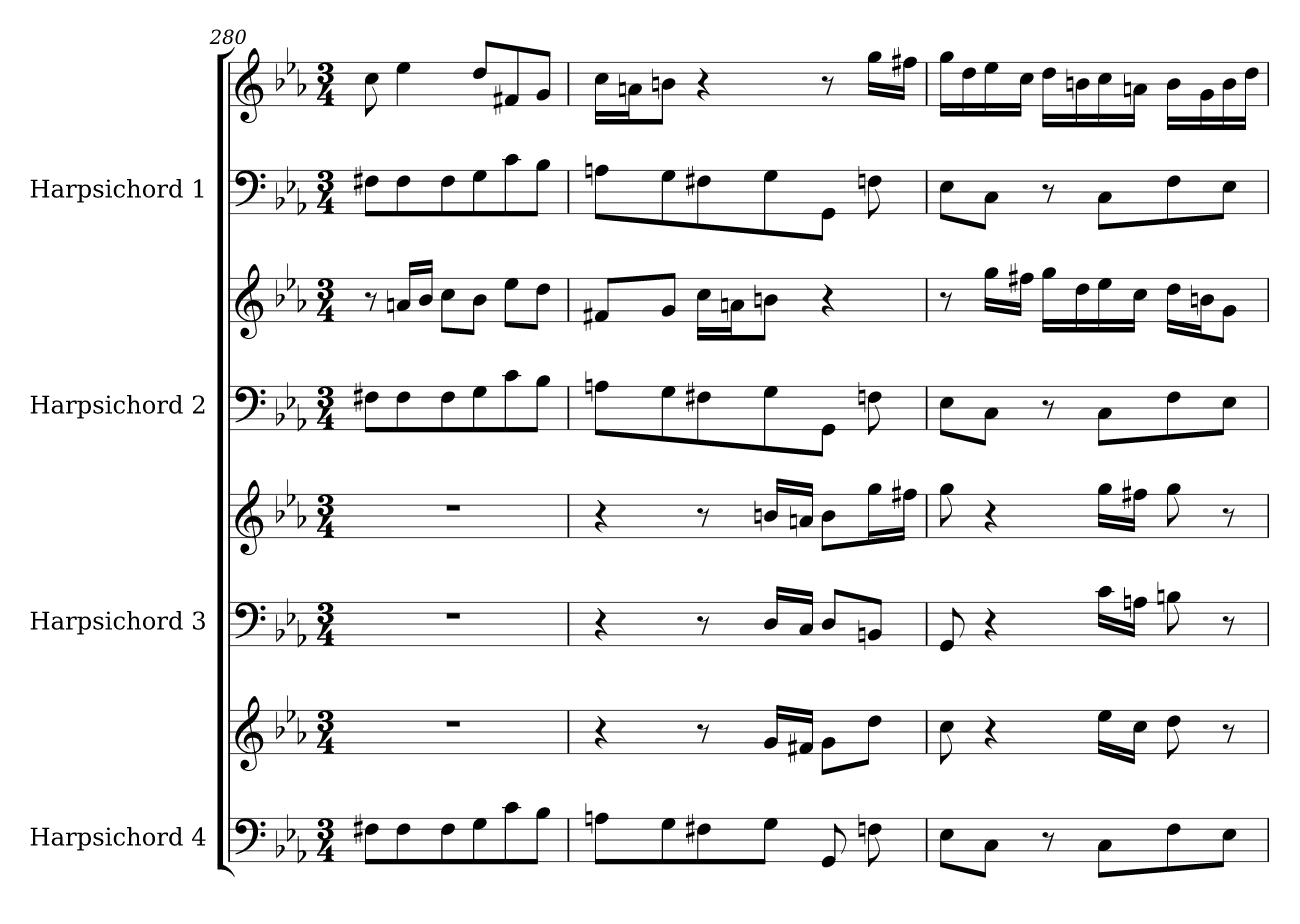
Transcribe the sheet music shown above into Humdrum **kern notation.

**kern	**kern	**kern	**kern	**kern	**kern	**kern	**kern
*part4	*part4	*part3	*part3	*part2	*part2	*part1	*part1
*staff8	*staff7	*staff6	*staff5	*staff4	*staff3	*staff2	*staff1
*I"Harpsichord 4	*	*I"Harpsichord 3	*	*I"Harpsichord 2	*	*I"Harpsichord 1	*
*I'Hp	*	*I'Hp	*	*I'Hp	*	*I'Hp	*
*clefF4	*clefG2	*clefF4	*clefG2	*clefF4	*clefG2	*clefF4	*clefG2
*k[b-e-a-]	*k[b-e-a-]	*k[b-e-a-]	*k[b-e-a-]	*k[b-e-a-]	*k[b-e-a-]	*k[b-e-a-]	*k[b-e-a-]
*M3/4	*M3/4	*M3/4	*M3/4	*M3/4	*M3/4	*M3/4	*M3/4
=280	=280	=280	=280	=280	=280	=280	=280
8F#X\L	2.r	2.r	2.r	8F#X\L	8r	8F#X\L	8cc\
8F#\	.	.	.	8F#\	16an/LL	8F#\	4ee-\
.	.	.	.	.	16b-/JJ	.	.
8F#\	.	.	.	8F#\	8cc\L	8F#\	.
8G\	.	.	.	8G\	8b-\J	8G\	8dd/L
8c\	.	.	.	8c\	8ee-\L	8c\	8f#X/
8B-\J	.	.	.	8B-\J	8dd\J	8B-\J	8g/J
!!LO:PB:g=z
=281	=281	=281	=281	=281	=281	=281	=281
8An\L	4r	4r	4r	8An\L	8f#X/L	8An\L	16cc\LL
.	.	.	.	.	.	.	16an\J
8G\	.	.	.	8G\	8g/J	8G\	8bn\J
8F#X\	8r	8r	8r	8F#X\	16cc\LL	8F#X\	4r
.	.	.	.	.	16an\J	.	.
8G\J	16g/LL	16D/LL	16bn/LL	8G\	8bn\J	8G\	.
.	16f#X/JJ	16C/JJ	16an/JJ	.	.	.	.
8GG/	8g\L	8D/L	8b\L	8GG\J	4r	8GG\J	8r
8Fn\	8dd\J	8BBn/J	16gg\L	8Fn\	.	8Fn\	16gg\LL
.	.	.	16ff#X\JJ	.	.	.	16ff#X\JJ
=282	=282	=282	=282	=282	=282	=282	=282
8E-\L	8cc\	8GG/	8gg\	8E-\L	8r	8E-\L	16gg\LL
.	.	.	.	.	.	.	16dd\
8C\J	4r	4r	4r	8C\J	16gg\LL	8C\J	16ee-\
.	.	.	.	.	16ff#X\JJ	.	16cc\JJ
8r	.	.	.	8r	16gg\LL	8r	16dd\LL
.	.	.	.	.	16dd\	.	16bn\
8C\L	16ee-\LL	16c\LL	16gg\LL	8C\L	16ee-\	8C\L	16cc\
.	16cc\JJ	16An\JJ	16ff#X\JJ	.	16cc\JJ	.	16an\JJ
8F\	8dd\	8Bn\	8gg\	8F\	16dd\LL	8F\	16b\LL
.	.	.	.	.	16bn\J	.	16g\
8E-\J	8r	8r	8r	8E-\J	8g\J	8E-\J	16b\
.	.	.	.	.	.	.	16dd\JJ
=	=	=	=	=	=	=	=
*-	*-	*-	*-	*-	*-	*-	*-
